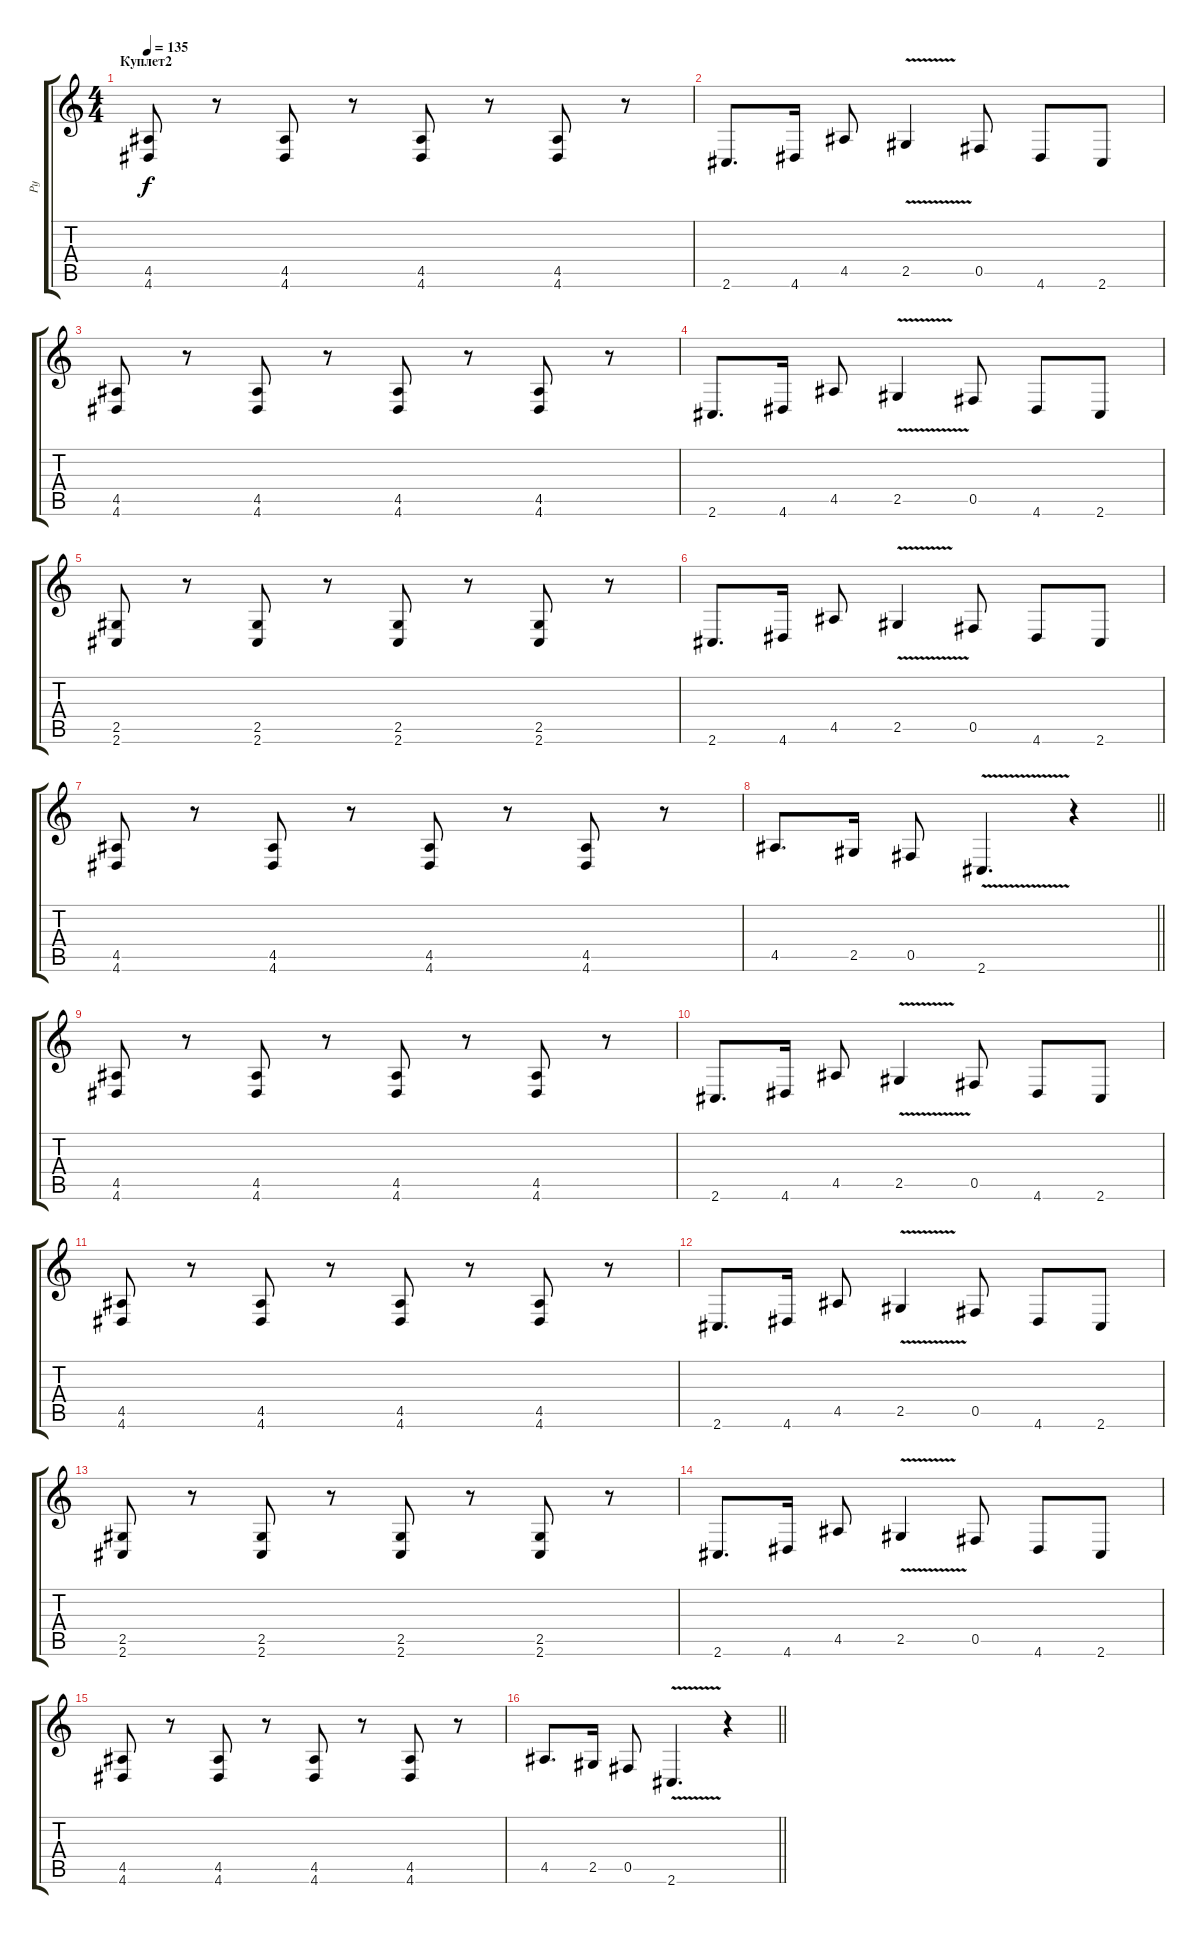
\track ("Ру" "Ру") {instrument distortionguitar}
\staff {score tabs}
\tuning (Db4 Ab3 E3 B2 Gb2 B1) {hide}
\ts (4 4)
\section ("" "Куплет2")
\tempo 135
\clef g2
\ks c
(4.5 4.6).8{dy f} r.8 (4.5 4.6).8 r.8 (4.5 4.6).8 r.8 (4.5 4.6).8 r.8 |
2.6.8{d} 4.6.16 4.5.8 2.5{v}.4 0.5.8 4.6.8 2.6.8 |
(4.5 4.6).8 r.8 (4.5 4.6).8 r.8 (4.5 4.6).8 r.8 (4.5 4.6).8 r.8 |
2.6.8{d} 4.6.16 4.5.8 2.5{v}.4 0.5.8 4.6.8 2.6.8 |
(2.5 2.6).8 r.8 (2.5 2.6).8 r.8 (2.5 2.6).8 r.8 (2.5 2.6).8 r.8 |
2.6.8{d} 4.6.16 4.5.8 2.5{v}.4 0.5.8 4.6.8 2.6.8 |
(4.5 4.6).8 r.8 (4.5 4.6).8 r.8 (4.5 4.6).8 r.8 (4.5 4.6).8 r.8 |
\barLineRight lightlight
4.5.8{d} 2.5.16 0.5.8 2.6{v}.4{d} r.4 |
(4.5 4.6).8 r.8 (4.5 4.6).8 r.8 (4.5 4.6).8 r.8 (4.5 4.6).8 r.8 |
2.6.8{d} 4.6.16 4.5.8 2.5{v}.4 0.5.8 4.6.8 2.6.8 |
(4.5 4.6).8 r.8 (4.5 4.6).8 r.8 (4.5 4.6).8 r.8 (4.5 4.6).8 r.8 |
2.6.8{d} 4.6.16 4.5.8 2.5{v}.4 0.5.8 4.6.8 2.6.8 |
(2.5 2.6).8 r.8 (2.5 2.6).8 r.8 (2.5 2.6).8 r.8 (2.5 2.6).8 r.8 |
2.6.8{d} 4.6.16 4.5.8 2.5{v}.4 0.5.8 4.6.8 2.6.8 |
(4.5 4.6).8 r.8 (4.5 4.6).8 r.8 (4.5 4.6).8 r.8 (4.5 4.6).8 r.8 |
\barLineRight lightlight
4.5.8{d} 2.5.16 0.5.8 2.6{v}.4{d} r.4
